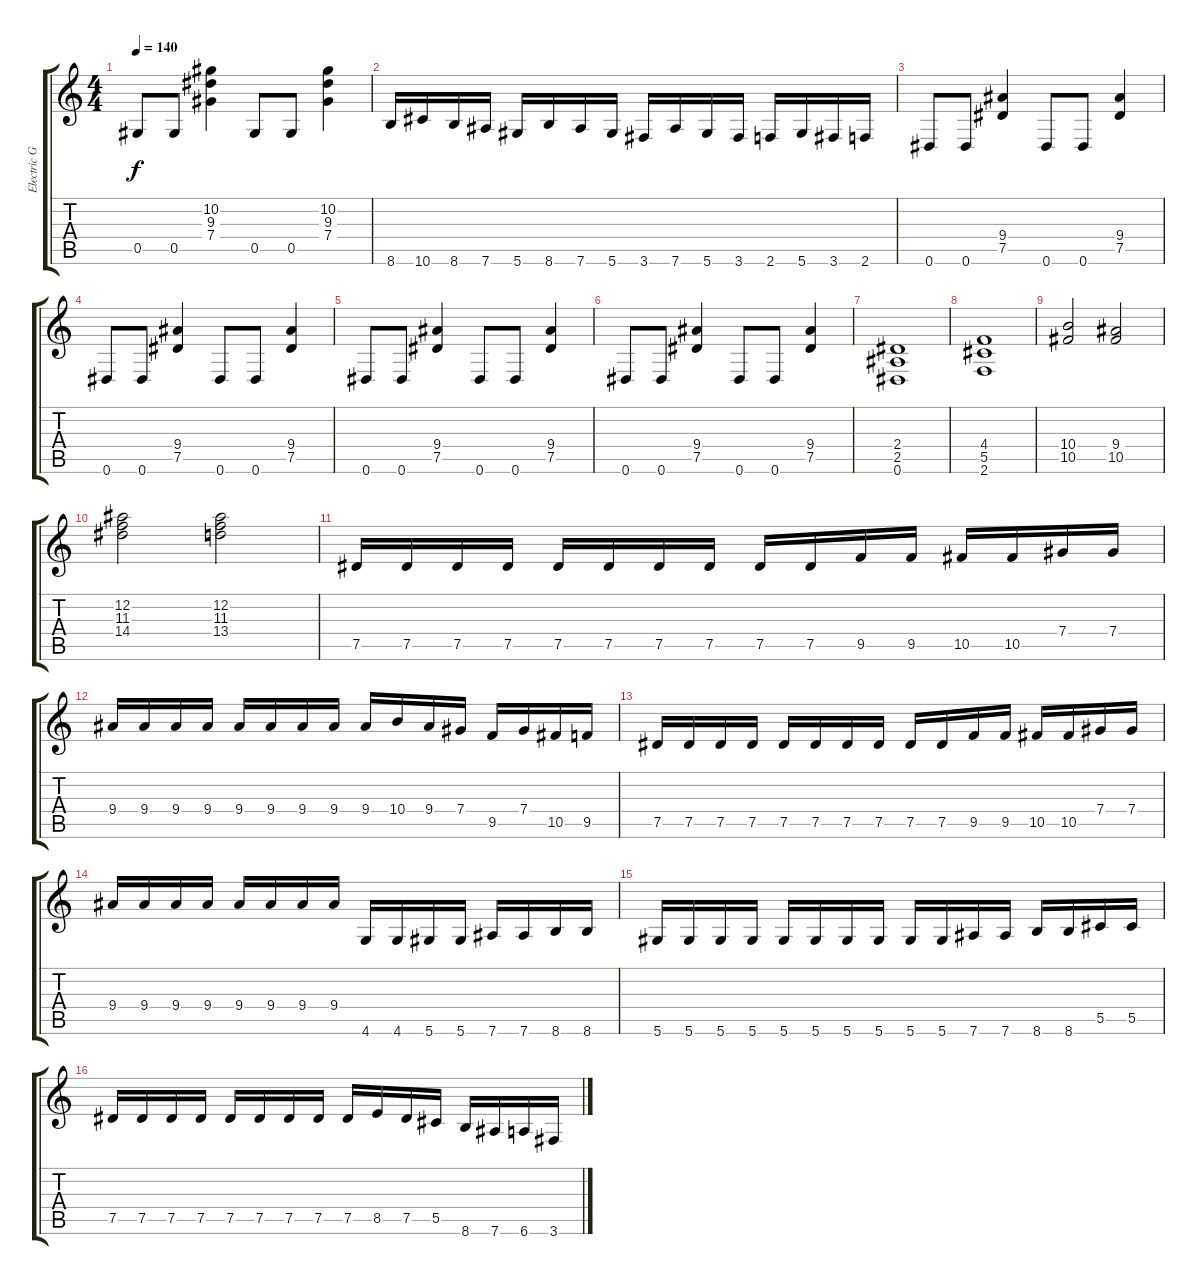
\track ("Electric Guitar" "Electric G") {instrument overdrivenguitar}
\staff {score tabs}
\tuning (Eb4 Bb3 Gb3 Db3 Ab2 Eb2) {hide}
\ts (4 4)
\tempo 140
\clef g2
\ks c
0.5.8{dy f} 0.5.8 (10.2 9.3 7.4).4 0.5.8 0.5.8 (10.2 9.3 7.4).4 |
8.6.16 10.6.16 8.6.16 7.6.16 5.6.16 8.6.16 7.6.16 5.6.16 3.6.16 7.6.16 5.6.16 3.6.16 2.6.16 5.6.16 3.6.16 2.6.16 |
0.6.8 0.6.8 (9.4 7.5).4 0.6.8 0.6.8 (9.4 7.5).4 |
0.6.8 0.6.8 (9.4 7.5).4 0.6.8 0.6.8 (9.4 7.5).4 |
0.6.8 0.6.8 (9.4 7.5).4 0.6.8 0.6.8 (9.4 7.5).4 |
0.6.8 0.6.8 (9.4 7.5).4 0.6.8 0.6.8 (9.4 7.5).4 |
(2.4 2.5 0.6).1 |
(4.4 5.5 2.6).1 |
(10.4 10.5).2 (9.4 10.5).2 |
(12.2 11.3 14.4).2 (12.2 11.3 13.4).2 |
7.5.16 7.5.16 7.5.16 7.5.16 7.5.16 7.5.16 7.5.16 7.5.16 7.5.16 7.5.16 9.5.16 9.5.16 10.5.16 10.5.16 7.4.16 7.4.16 |
9.4.16 9.4.16 9.4.16 9.4.16 9.4.16 9.4.16 9.4.16 9.4.16 9.4.16 10.4.16 9.4.16 7.4.16 9.5.16 7.4.16 10.5.16 9.5.16 |
7.5.16 7.5.16 7.5.16 7.5.16 7.5.16 7.5.16 7.5.16 7.5.16 7.5.16 7.5.16 9.5.16 9.5.16 10.5.16 10.5.16 7.4.16 7.4.16 |
9.4.16 9.4.16 9.4.16 9.4.16 9.4.16 9.4.16 9.4.16 9.4.16 4.6.16 4.6.16 5.6.16 5.6.16 7.6.16 7.6.16 8.6.16 8.6.16 |
5.6.16 5.6.16 5.6.16 5.6.16 5.6.16 5.6.16 5.6.16 5.6.16 5.6.16 5.6.16 7.6.16 7.6.16 8.6.16 8.6.16 5.5.16 5.5.16 |
7.5.16 7.5.16 7.5.16 7.5.16 7.5.16 7.5.16 7.5.16 7.5.16 7.5.16 8.5.16 7.5.16 5.5.16 8.6.16 7.6.16 6.6.16 3.6.16
